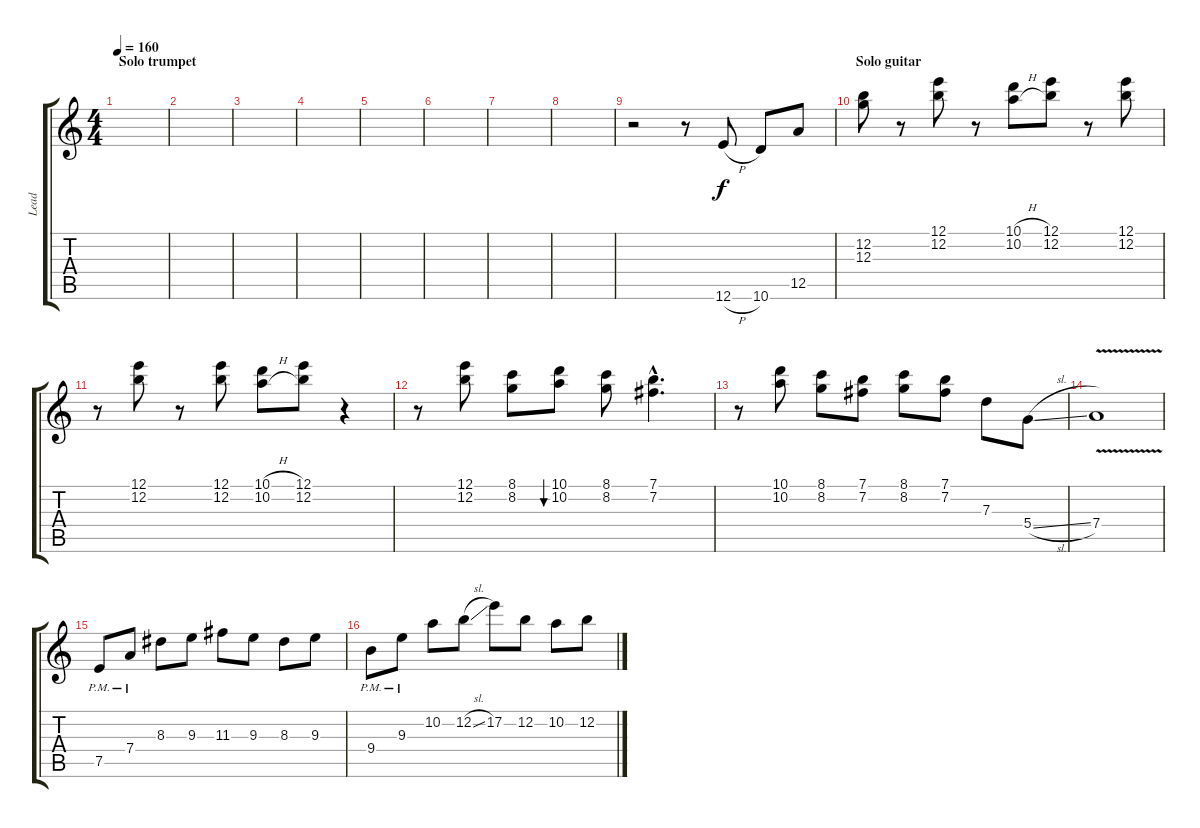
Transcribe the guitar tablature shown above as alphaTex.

\track ("Lead" "Lead") {instrument distortionguitar}
\staff {score tabs}
\tuning (E4 B3 G3 D3 A2 E2) {hide}
\ts (4 4)
\section ("" "Solo trumpet")
\tempo 160
\clef g2
\ks c
|
|
|
|
|
|
|
|
r.2{volume 8} r.8 12.6{h}.8 10.6.8 12.5.8 |
\section ("" "Solo guitar")
(12.2 12.3).8 r.8 (12.1 12.2).8 r.8 (10.1{h} 10.2{h}).8 (12.1 12.2).8 r.8 (12.1 12.2).8 |
r.8 (12.1 12.2).8 r.8 (12.1 12.2).8 (10.1{h} 10.2{h}).8 (12.1 12.2).8 r.4 |
r.8 (12.1 12.2).8 (8.1 8.2).8 (10.1 10.2).8{bu 60} (8.1 8.2).8 (7.1{hac} 7.2{hac}).4{d} |
r.8 (10.1 10.2).8 (8.1 8.2).8 (7.1 7.2).8 (8.1 8.2).8 (7.1 7.2).8 7.3.8 5.4{sl}.8 |
7.4{v}.1 |
7.5{pm}.8 7.4{pm}.8 8.3.8 9.3.8 11.3.8 9.3.8 8.3.8 9.3.8 |
9.4{pm}.8 9.3{pm}.8 10.2.8 12.2{sl}.8 17.2.8 12.2.8 10.2.8 12.2.8
